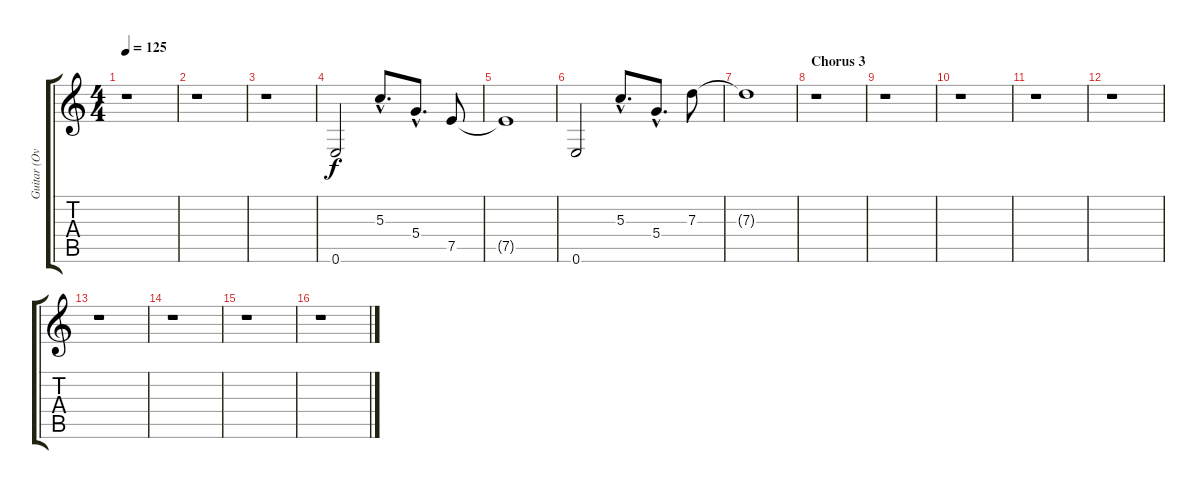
\track ("Guitar (Overdub Harmonics)" "Guitar (Ov") {instrument guitarharmonics}
\staff {score tabs}
\tuning (E4 B3 G3 D3 A2 E2) {hide}
\ts (4 4)
\tempo 125
\clef g2
\ks c
r.1{dy f} |
r.1 |
r.1 |
0.6.2 5.3{hac}.8{d} 5.4{hac}.8{d} 7.5.8 |
7.5{t}.1 |
0.6.2 5.3{hac}.8{d} 5.4{hac}.8{d} 7.3.8 |
7.3{t}.1 |
\section ("" "Chorus 3")
r.1 |
r.1 |
r.1 |
r.1 |
r.1 |
r.1 |
r.1 |
r.1 |
r.1
